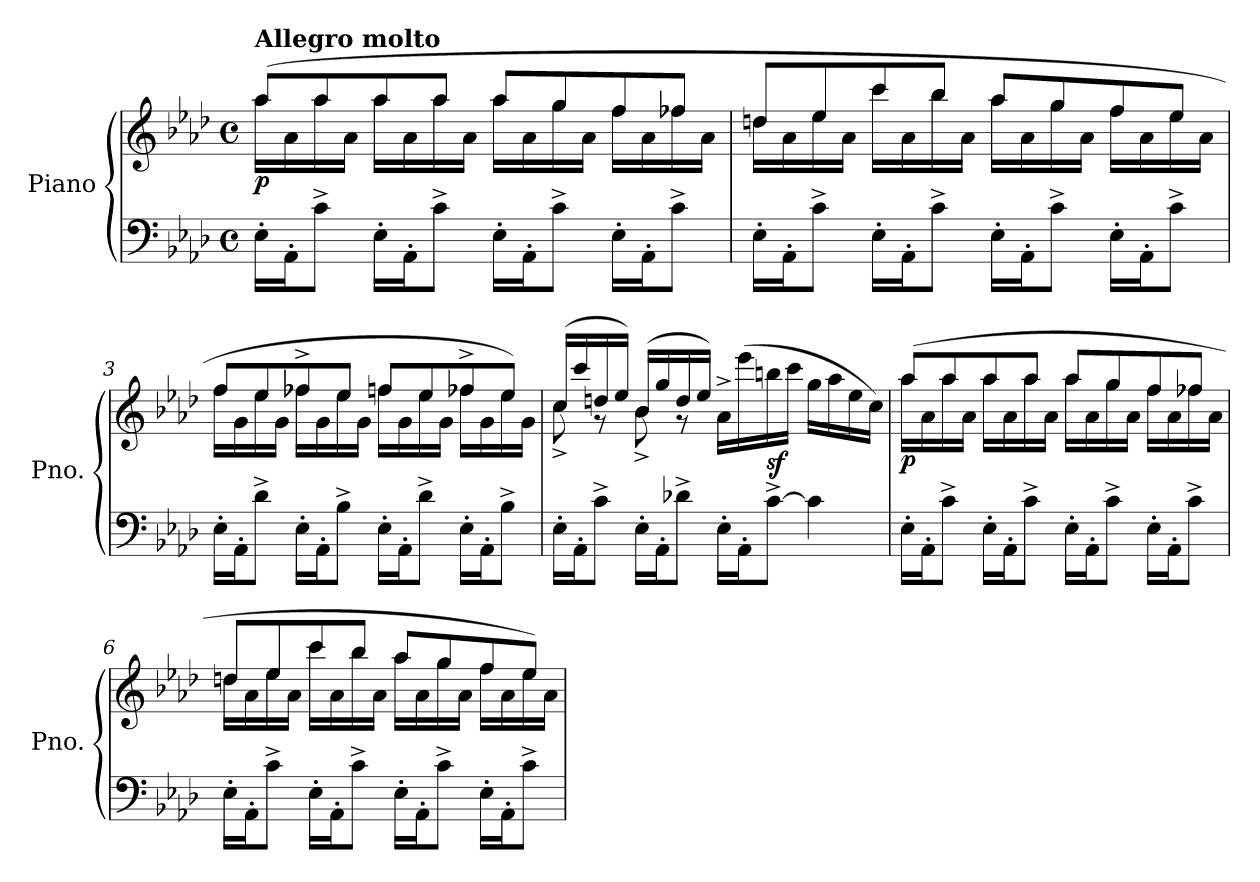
**kern	**kern	**dynam
*part1	*part1	*part1
*staff2	*staff1	*staff1/2
*I"Piano	*	*
*I'Pno.	*	*
*clefF4	*clefG2	*
*k[b-e-a-d-]	*k[b-e-a-d-]	*
*M4/4	*M4/4	*
*met(c)	*met(c)	*
=1	=1	=1
*	*^	*
!	!LO:TX:a:B:t=Allegro molto	!	!
!	!	!	!LO:DY:b
16E-'\LL	(>8aa-/L	16aa-\LL	p
16AA-'\J	.	16a-\	.
8c^\J	8aa-/	16aa-\	.
.	.	16a-\JJ	.
16E-'\LL	8aa-/	16aa-\LL	.
16AA-'\J	.	16a-\	.
8c^\J	8aa-/J	16aa-\	.
.	.	16a-\JJ	.
16E-'\LL	8aa-/L	16aa-\LL	.
16AA-'\J	.	16a-\	.
8c^\J	8gg/	16gg\	.
.	.	16a-\JJ	.
16E-'\LL	8ff/	16ff\LL	.
16AA-'\J	.	16a-\	.
8c^\J	8ff-X/J	16ff-\	.
.	.	16a-\JJ	.
=2	=2	=2	=2
16E-'\LL	8ddn/L	16dd\LL	.
16AA-'\J	.	16a-\	.
8c^\J	8ee-/	16ee-\	.
.	.	16a-\JJ	.
16E-'\LL	8ccc/	16ccc\LL	.
16AA-'\J	.	16a-\	.
8c^\J	8bb-/J	16bb-\	.
.	.	16a-\JJ	.
16E-'\LL	8aa-/L	16aa-\LL	.
16AA-'\J	.	16a-\	.
8c^\J	8gg/	16gg\	.
.	.	16a-\JJ	.
16E-'\LL	8ff/	16ff\LL	.
16AA-'\J	.	16a-\	.
8c^\J	8ee-/J	16ee-\	.
.	.	16a-\JJ	.
=3	=3	=3	=3
16E-'\LL	8ff/L	16ff\LL	.
16AA-'\J	.	16g\	.
8d-^\J	8ee-/	16ee-\	.
.	.	16g\JJ	.
16E-'\LL	8ff-X^/	16ff-\LL	.
16AA-'\J	.	16g\	.
8B-^\J	8ee-/J	16ee-\	.
.	.	16g\JJ	.
16E-'\LL	8ffn/L	16ff\LL	.
16AA-'\J	.	16g\	.
8d-^\J	8ee-/	16ee-\	.
.	.	16g\JJ	.
16E-'\LL	8ff-X^/	16ff-\LL	.
16AA-'\J	.	16g\	.
8B-^\J	8ee-/J)	16ee-\	.
.	.	16g\JJ	.
!!LO:LB:g=z	!!
=4	=4	=4	=4
16E-'\LL	(>16cc/LL	8cc^\	.
16AA-'\J	16ccc/	.	.
8c^\J	16ddn/	8r	.
.	16ee-/JJ)	.	.
16E-'\LL	(>16b-/LL	8b-^\	.
16AA-'\J	16gg/	.	.
8d-X^\J	16dd/	8r	.
.	16ee-/JJ)	.	.
16E-'\LL	16a-^\LL	2ryy	.
16AA-'\J	(>16eee-\	.	.
!	!	!	!LO:DY:b
[8c^\J	16bbn\	.	sf
.	16ccc\JJ	.	.
4c\]	16gg\LL	.	.
.	16aa-\	.	.
.	16ee-\	.	.
.	16cc\JJ)	.	.
=5	=5	=5	=5
!	!	!	!LO:DY:b
16E-'\LL	(>8aa-/L	16aa-\LL	p
16AA-'\J	.	16a-\	.
8c^\J	8aa-/	16aa-\	.
.	.	16a-\JJ	.
16E-'\LL	8aa-/	16aa-\LL	.
16AA-'\J	.	16a-\	.
8c^\J	8aa-/J	16aa-\	.
.	.	16a-\JJ	.
16E-'\LL	8aa-/L	16aa-\LL	.
16AA-'\J	.	16a-\	.
8c^\J	8gg/	16gg\	.
.	.	16a-\JJ	.
16E-'\LL	8ff/	16ff\LL	.
16AA-'\J	.	16a-\	.
8c^\J	8ff-X/J	16ff-\	.
.	.	16a-\JJ	.
=6	=6	=6	=6
16E-'\LL	8ddn/L	16dd\LL	.
16AA-'\J	.	16a-\	.
8c^\J	8ee-/	16ee-\	.
.	.	16a-\JJ	.
16E-'\LL	8ccc/	16ccc\LL	.
16AA-'\J	.	16a-\	.
8c^\J	8bb-/J	16bb-\	.
.	.	16a-\JJ	.
16E-'\LL	8aa-/L	16aa-\LL	.
16AA-'\J	.	16a-\	.
8c^\J	8gg/	16gg\	.
.	.	16a-\JJ	.
16E-'\LL	8ff/	16ff\LL	.
16AA-'\J	.	16a-\	.
8c^\J	8ee-/J)	16ee-\	.
.	.	16a-\JJ	.
*	*v	*v	*
=	=	=
*-	*-	*-
